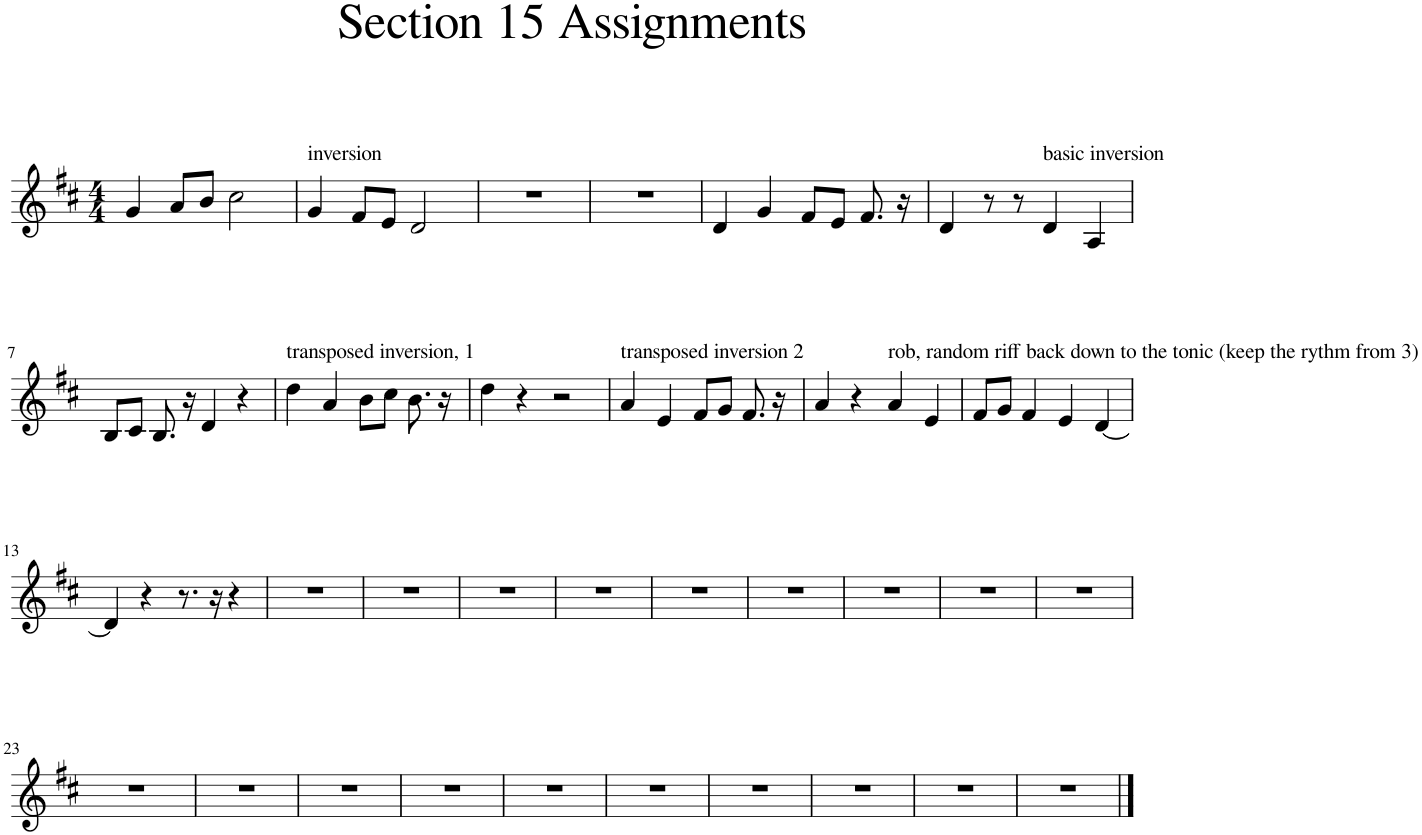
**kern
*part1
*staff1
*I"Piano
*I'Pno.
*clefG2
*k[f#c#]
*M4/4
=1
4g/
8a/L
8b/J
2cc#\
=2
!LO:TX:a:t=inversion
4g/
8f#/L
8e/J
2d/
=3
1r
=4
1r
=5
4d/
4g/
8f#/L
8e/J
8.f#/
16r
=6
4d/
8r
8r
!LO:TX:a:t=basic inversion
4d/
4A/
!!LO:LB:g=z
=7
8B/L
8c#/J
8.B/
16r
4d/
4r
=8
!LO:TX:a:t=transposed inversion, 1
4dd\
4a/
8b\L
8cc#\J
8.b\
16r
=9
4dd\
4r
2r
=10
!LO:TX:a:t=transposed inversion 2
4a/
4e/
8f#/L
8g/J
8.f#/
16r
=11
4a/
4r
!LO:TX:a:t=rob, random riff back down to the tonic (keep the rythm from 3)
4a/
4e/
=12
8f#/L
8g/J
4f#/
4e/
[4d/
!!LO:LB:g=z
=13
4d/]
4r
8.r
16r
4r
=14
1r
=15
1r
=16
1r
=17
1r
=18
1r
=19
1r
=20
1r
=21
1r
=22
1r
!!LO:LB:g=z
=23
1r
=24
1r
=25
1r
=26
1r
=27
1r
=28
1r
=29
1r
=30
1r
=31
1r
=32
1r
==
*-
